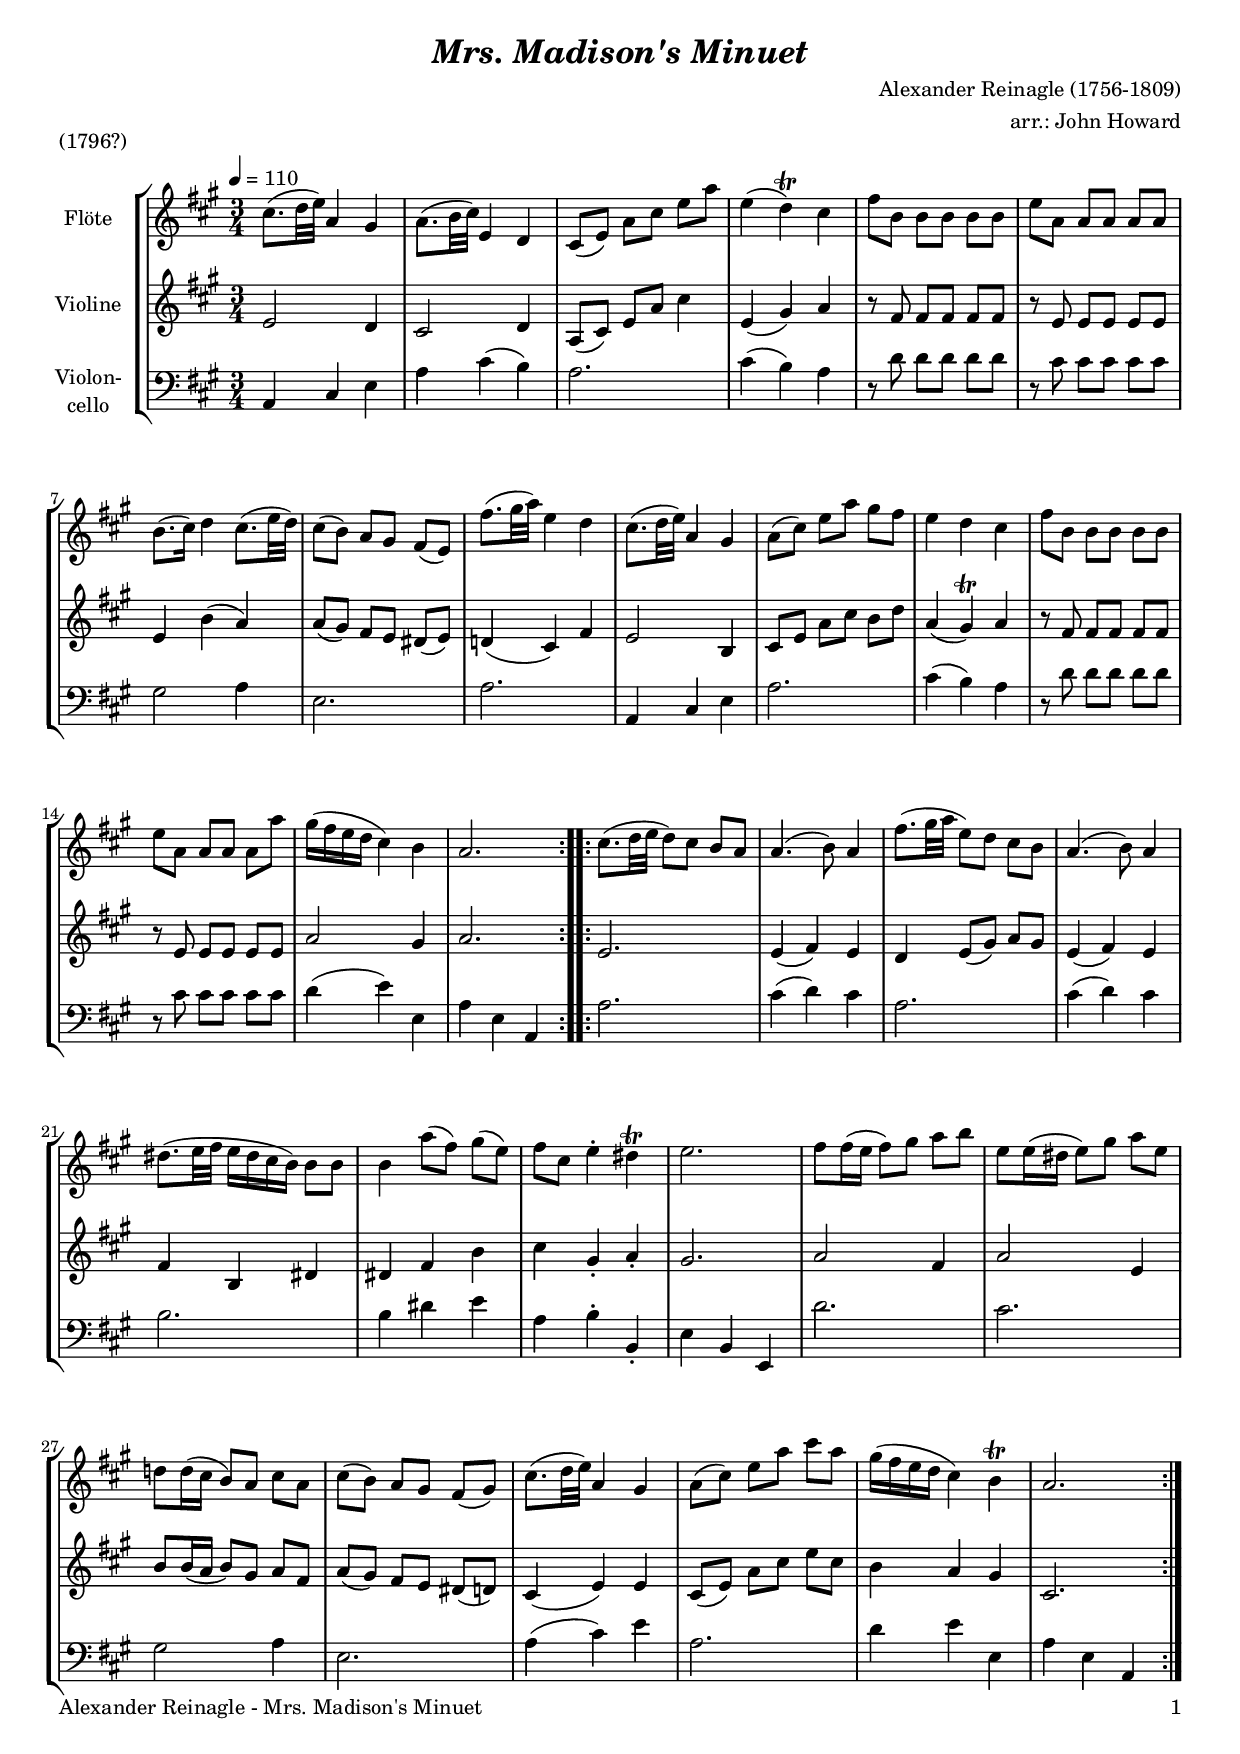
\version "2.24.4"
\include "deutsch.ly"

#(set-global-staff-size 18)

\header {
  title     = \markup \bold \italic "Mrs. Madison's Minuet"
  composer  = "Alexander Reinagle (1756-1809)"
  arranger  = "arr.: John Howard"
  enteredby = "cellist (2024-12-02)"
  piece     = "(1796?)"
}

voiceconsts = {
  \key a \major
  \time 3/4
  \clef "treble"
  \numericTimeSignature
  \compressEmptyMeasures
  % Set default beaming for all staves
  \set Timing.beamExceptions = #'()
  \set Timing.baseMoment     = #(ly:make-moment 1 4)
  \set Timing.beatStructure  = #'(1 1 1)
  \tempo 4=110
}

mifl = "flute"
mist = "string ensemble 1"
mivl = "violin"
miba = "cello"
mipz = "pizzicato strings"

pori = \mark \markup \box \italic "poco rit."

va = \relative c'' {
  \voiceconsts
  
  \repeat volta 2 {
    cis8.( d32 e) a,4 gis
    a8.( h32 cis) e,4 d
    cis8( e) a cis e a
    e4( d)\trill cis
    fis8 h, h h h h

    e a, a a a a
    h8.( cis16) d4 cis8.( e32 d)
    cis8( h) a gis fis( e)
    fis'8.( gis32 a) e4 d
    cis8.( d32 e) a,4 gis

    a8( cis) e a gis fis
    e4 d cis
    fis8 h, h h h h
    e a, a a a a'
    gis16( fis e d cis4) h
    a2.
  }

  \repeat volta 2 {
    cis8.( d32 e d8) cis h a
    a4.( h8) a4
    fis'8.( gis32 a e8) d cis h
    a4.( h8) a4
    dis8.( e32 fis e16 dis cis h) h8 h

    h4 a'8( fis) gis( e)
    fis cis e4-. dis\trill
    e2.
    fis8 fis16( e fis8) gis a h
    e, e16( dis e8) gis a e
    d! d16( cis h8) a cis a

    cis( h) a gis fis( gis)
    cis8.( d32 e) a,4 gis
    a8( cis) e a cis a
    gis16( fis e d cis4) h\trill
    a2.
  }
}

vb = \relative c' {
  \voiceconsts
  
  \repeat volta 2 {
    e2 d4
    cis2 d4
    a8( cis) e a cis4
    e,( gis) a
    r8 fis fis fis fis fis

    r e e e e e
    e4 h'( a)
    a8( gis) fis e dis( e)
    d!4( cis) fis
    e2 h4

    cis8 e a cis h d
    a4( gis)\trill a
    r8 fis fis fis fis fis
    r e e e e e
    a2 gis4
    a2.
  }

  \repeat volta 2 {
    e
    e4( fis) e
    d e8( gis) a gis
    e4( fis) e
    fis h, dis

    dis fis h
    cis gis-. a-.
    gis2.
    a2 fis4
    a2 e4
    h'8 h16( a h8) gis a fis

    a( gis) fis e dis( d)
    cis4( e) e
    cis8( e) a cis e cis
    h4 a gis
    cis,2.
  }
}

vc = \relative c {
  \voiceconsts
  \clef "bass"
  
  \repeat volta 2 {
    a4 cis e
    a cis( h)
    a2.
    cis4( h) a
    r8 d d d d d

    r cis cis cis cis cis
    gis2 a4
    e2.
    a
    a,4 cis e

    a2.
    cis4( h) a
    r8 d d d d d
    r cis cis cis cis cis
    d4( e) e,
    a e a,
  }
  
  \repeat volta 2 {
    a'2.
    cis4( d) cis
    a2.
    cis4( d) cis
    h2.

    h4 dis e
    a, h-. h,-.
    e h e,
    d''2.
    cis
    gis2 a4

    e2.
    a4( cis) e
    a,2.
    d4 e e,
    a e a,
  }
}


music = \new StaffGroup <<
      \new Staff {
	\set Staff.midiInstrument = \mifl
	\set Staff.instrumentName = \markup \center-column { "Flöte" }
	\transpose a a { \va }
      }

      \new Staff {
	\set Staff.midiInstrument = \mivl
	\set Staff.instrumentName = \markup \center-column { "Violine" }
	\transpose a a { \vb}
      }

      \new Staff {
	\set Staff.midiInstrument = \miba
	\set Staff.instrumentName = \markup \center-column { "Violon-" "cello" }
	\transpose a a { \vc }
      }
>>

\book {
   \paper {
    print-page-number = ##t
    print-first-page-number = ##t
    ragged-last-bottom = ##f
    oddHeaderMarkup = \markup \null
    evenHeaderMarkup = \markup \null
    oddFooterMarkup = \markup {
      \fill-line {
        \if \should-print-page-number
        "Alexander Reinagle - Mrs. Madison's Minuet" \fromproperty #'page:page-number-string
      }
    }
    evenFooterMarkup = \oddFooterMarkup
  } \score {
    \music
    \layout {}
  }

  \score {
    \unfoldRepeats \music

    \midi {
      \context {
        \Score
      }
    }
  }
}